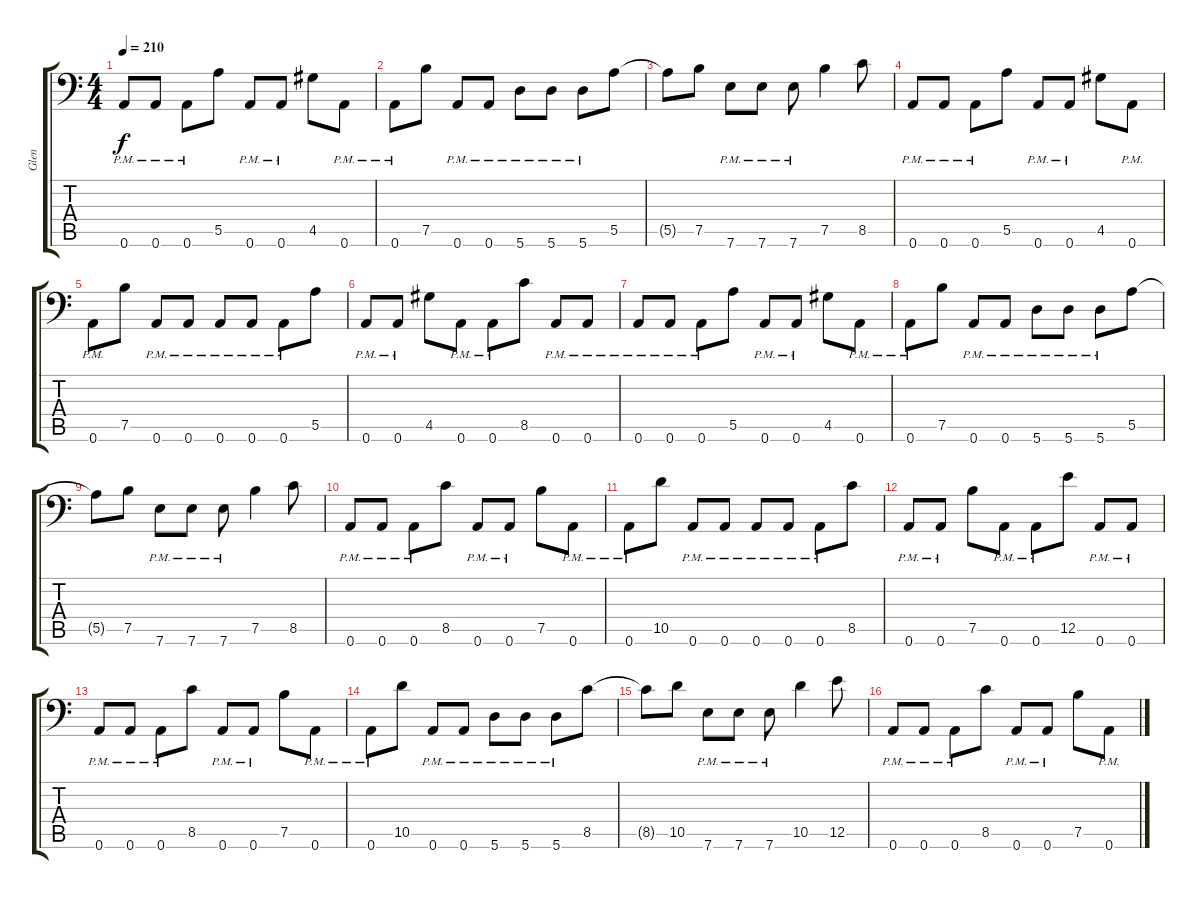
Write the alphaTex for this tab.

\track ("Glen" "Glen") {instrument distortionguitar}
\staff {score tabs}
\tuning (B3 Gb3 D3 A2 E2 A1) {hide}
\ts (4 4)
\tempo 210
\clef f4
\ks c
0.6{pm}.8{dy f} 0.6{pm}.8 0.6{pm}.8 5.5.8 0.6{pm}.8 0.6{pm}.8 4.5.8 0.6{pm}.8 |
0.6{pm}.8 7.5.8 0.6{pm}.8 0.6{pm}.8 5.6{pm}.8 5.6{pm}.8 5.6{pm}.8 5.5.8 |
5.5{t}.8 7.5.8 7.6{pm}.8 7.6{pm}.8 7.6{pm}.8 7.5.4 8.5.8 |
0.6{pm}.8 0.6{pm}.8 0.6{pm}.8 5.5.8 0.6{pm}.8 0.6{pm}.8 4.5.8 0.6{pm}.8 |
0.6{pm}.8 7.5.8 0.6{pm}.8 0.6{pm}.8 0.6{pm}.8 0.6{pm}.8 0.6{pm}.8 5.5.8 |
0.6{pm}.8 0.6{pm}.8 4.5.8 0.6{pm}.8 0.6{pm}.8 8.5.8 0.6{pm}.8 0.6{pm}.8 |
0.6{pm}.8 0.6{pm}.8 0.6{pm}.8 5.5.8 0.6{pm}.8 0.6{pm}.8 4.5.8 0.6{pm}.8 |
0.6{pm}.8 7.5.8 0.6{pm}.8 0.6{pm}.8 5.6{pm}.8 5.6{pm}.8 5.6{pm}.8 5.5.8 |
5.5{t}.8 7.5.8 7.6{pm}.8 7.6{pm}.8 7.6{pm}.8 7.5.4 8.5.8 |
0.6{pm}.8 0.6{pm}.8 0.6{pm}.8 8.5.8 0.6{pm}.8 0.6{pm}.8 7.5.8 0.6{pm}.8 |
0.6{pm}.8 10.5.8 0.6{pm}.8 0.6{pm}.8 0.6{pm}.8 0.6{pm}.8 0.6{pm}.8 8.5.8 |
0.6{pm}.8 0.6{pm}.8 7.5.8 0.6{pm}.8 0.6{pm}.8 12.5.8 0.6{pm}.8 0.6{pm}.8 |
0.6{pm}.8 0.6{pm}.8 0.6{pm}.8 8.5.8 0.6{pm}.8 0.6{pm}.8 7.5.8 0.6{pm}.8 |
0.6{pm}.8 10.5.8 0.6{pm}.8 0.6{pm}.8 5.6{pm}.8 5.6{pm}.8 5.6{pm}.8 8.5.8 |
8.5{t}.8 10.5.8 7.6{pm}.8 7.6{pm}.8 7.6{pm}.8 10.5.4 12.5.8 |
0.6{pm}.8 0.6{pm}.8 0.6{pm}.8 8.5.8 0.6{pm}.8 0.6{pm}.8 7.5.8 0.6{pm}.8
